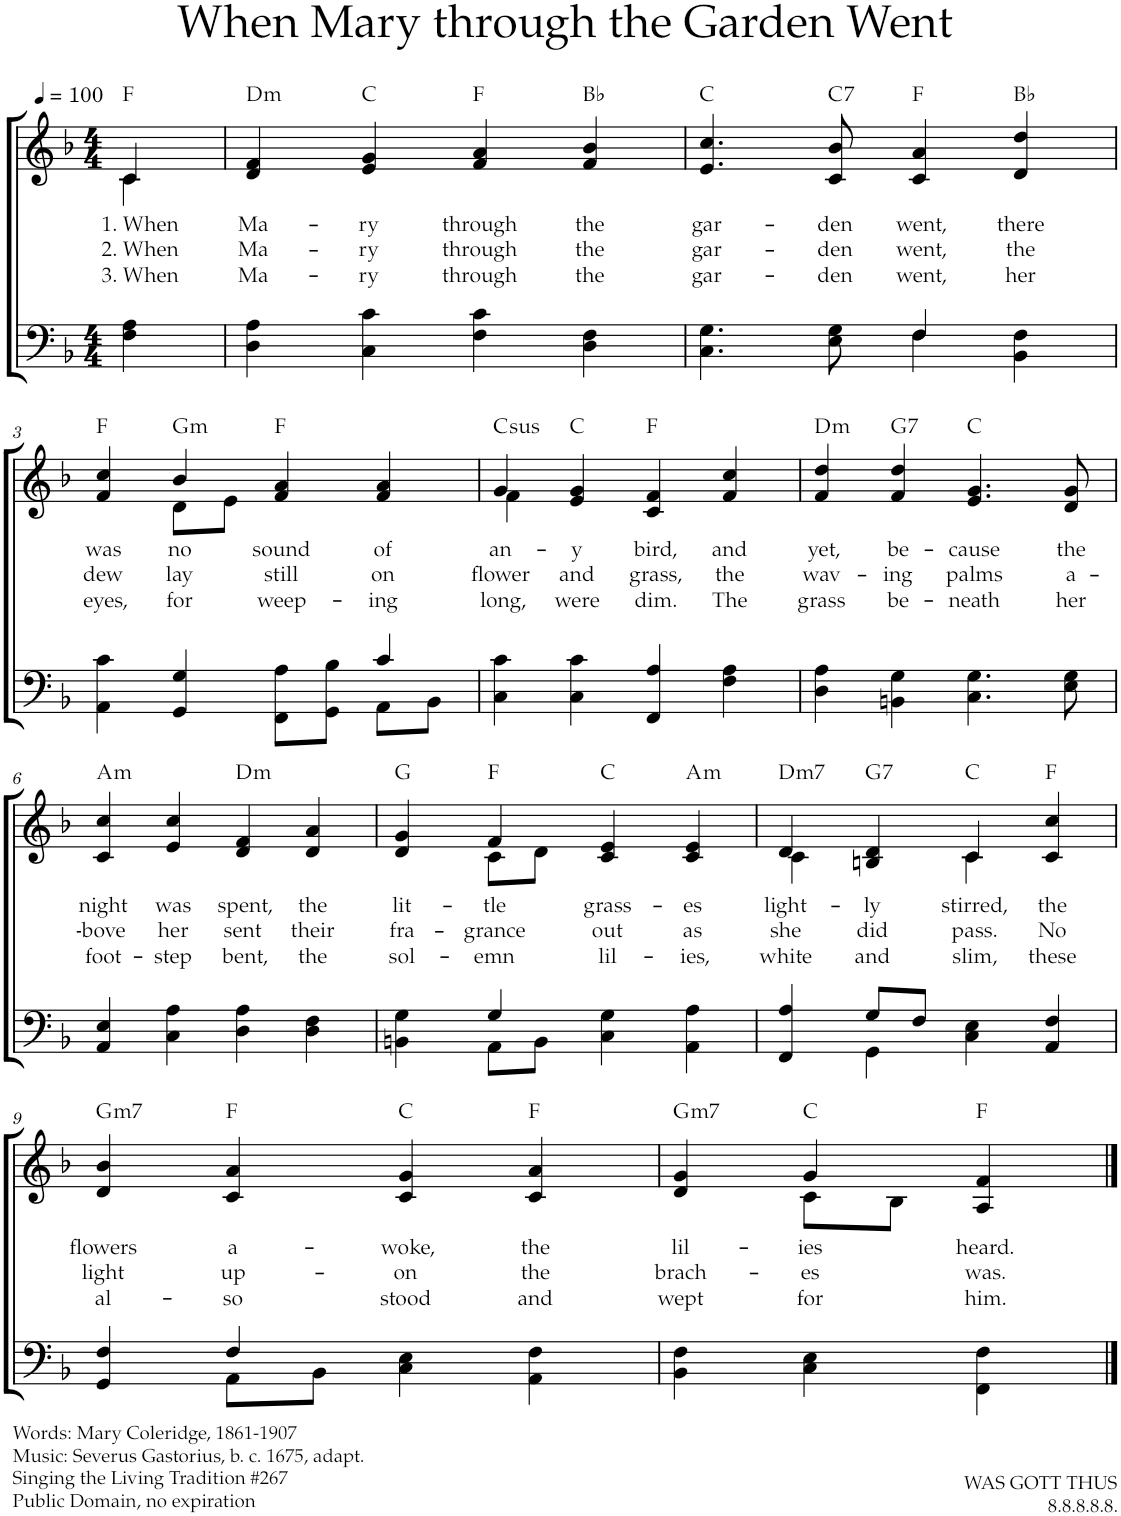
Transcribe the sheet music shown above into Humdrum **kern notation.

**kern	**kern	**text	**text	**text	**harte
*part2	*part1	*part1	*part1	*part1	*part1
*staff2	*staff1	*staff1	*staff1	*staff1	*
*I"Piano	*I"Piano	*	*	*	*
*I'Pno	*I'Pno	*	*	*	*
*clefF4	*clefG2	*	*	*	*
*k[b-]	*k[b-]	*	*	*	*
*M4/4	*M4/4	*	*	*	*
*MM100	*MM100	*	*	*	*
=	=	=	=	=	=
!	!	!LO:LY:b	!LO:LY:b	!LO:LY:b	!
*	*^	*	*	*	*
4F\ 4A\	4c/	4c\	1. When	2. When	3. When	F:maj
=1	=1	=1	=1	=1	=1	=1
!	!	!	!LO:LY:b	!LO:LY:b	!LO:LY:b	!
*	*v	*v	*	*	*	*
4D\ 4A\	4d/ 4f/	Ma-	Ma-	Ma-	.
!	!	!LO:LY:b	!LO:LY:b	!LO:LY:b	!
4C\ 4c\	4e/ 4g/	-ry	-ry	-ry	.
!	!	!LO:LY:b	!LO:LY:b	!LO:LY:b	!
4F\ 4c\	4f/ 4a/	through	through	through	.
!	!	!LO:LY:b	!LO:LY:b	!LO:LY:b	!
4D\ 4F\	4f/ 4b-/	the	the	the	.
=2	=2	=2	=2	=2	=2
*^	*	*	*	*	*
!	!	!	!LO:LY:b	!LO:LY:b	!LO:LY:b	!
4.C\ 4.G\	2ryy	4.e/ 4.cc/	gar-	gar-	gar-	.
!	!	!	!LO:LY:b	!LO:LY:b	!LO:LY:b	!
8E\ 8G\	.	8c/ 8b-/	-den	-den	-den	.
!	!	!	!LO:LY:b	!LO:LY:b	!LO:LY:b	!
4F\	4F/	4c/ 4a/	went,	went,	went,	.
!	!	!	!LO:LY:b	!LO:LY:b	!LO:LY:b	!
4BB-\ 4F\	4ryy	4d/ 4dd/	there	the	her	.
!!LO:LB:g=z
=3	=3	=3	=3	=3	=3	=3
!	!	!	!LO:LY:b	!LO:LY:b	!LO:LY:b	!
*	*	*^	*	*	*	*
4AA\ 4c\	2.ryy	4f/ 4cc/	4ryy	was	dew	eyes,	F:maj
!	!	!	!	!LO:LY:b	!LO:LY:b	!LO:LY:b	!LO:H:kt=m
4GG/ 4G/	.	4b-/	8d\L	no	lay	for	G:min
.	.	.	8e\J	.	.	.	.
!	!	!	!	!LO:LY:b	!LO:LY:b	!LO:LY:b	!
8FF\ 8A\L	.	4f/ 4a/	2ryy	sound	still	weep-	F:maj
8GG\ 8B-\J	.	.	.	.	.	.	.
!	!	!	!	!LO:LY:b	!LO:LY:b	!LO:LY:b	!
4c/	8AA\L	4f/ 4a/	.	of	on	-ing	.
.	8BB-\J	.	.	.	.	.	.
=4	=4	=4	=4	=4	=4	=4	=4
!	!	!	!	!LO:LY:b	!LO:LY:b	!LO:LY:b	!LO:H:kt=sus
*v	*v	*	*	*	*	*	*
4C\ 4c\	4g/	4f\	an-	flower	long,	C:sus4
!	!	!	!LO:LY:b	!LO:LY:b	!LO:LY:b	!
4C\ 4c\	4e/ 4g/	2.ryy	-y	and	were	C:maj
!	!	!	!LO:LY:b	!LO:LY:b	!LO:LY:b	!
4FF/ 4A/	4c/ 4f/	.	bird,	grass,	dim.	F:maj
!	!	!	!LO:LY:b	!LO:LY:b	!LO:LY:b	!
4F\ 4A\	4f/ 4cc/	.	and	the	The	.
*	*v	*v	*	*	*	*
=5	=5	=5	=5	=5	=5
!	!	!LO:LY:b	!LO:LY:b	!LO:LY:b	!
4D\ 4A\	4f/ 4dd/	yet,	wav-	grass	.
!	!	!LO:LY:b	!LO:LY:b	!LO:LY:b	!
4BBn\ 4G\	4f/ 4dd/	be-	-ing	be-	.
!	!	!LO:LY:b	!LO:LY:b	!LO:LY:b	!
4.C\ 4.G\	4.e/ 4.g/	-cause	palms	-neath	.
!	!	!LO:LY:b	!LO:LY:b	!LO:LY:b	!
8E\ 8G\	8d/ 8g/	the	a-	her	.
!!LO:LB:g=z
=6	=6	=6	=6	=6	=6
!	!	!LO:LY:b	!LO:LY:b	!LO:LY:b	!
4AA/ 4E/	4c/ 4cc/	night	-bove	foot-	.
!	!	!LO:LY:b	!LO:LY:b	!LO:LY:b	!
4C\ 4A\	4e/ 4cc/	was	her	-step	.
!	!	!LO:LY:b	!LO:LY:b	!LO:LY:b	!
4D\ 4A\	4d/ 4f/	spent,	sent	bent,	.
!	!	!LO:LY:b	!LO:LY:b	!LO:LY:b	!
4D\ 4F\	4d/ 4a/	the	their	the	.
=7	=7	=7	=7	=7	=7
*^	*	*	*	*	*
!	!	!	!LO:LY:b	!LO:LY:b	!LO:LY:b	!
*	*	*^	*	*	*	*
4BBn\ 4G\	4ryy	4d/ 4g/	4ryy	lit-	fra-	sol-	G:maj
!	!	!	!	!LO:LY:b	!LO:LY:b	!LO:LY:b	!
8AA\L	4G/	4f/	8c\L	-tle	-grance	-emn	F:maj
8BB\J	.	.	8d\J	.	.	.	.
!	!	!	!	!LO:LY:b	!LO:LY:b	!LO:LY:b	!
4C\ 4G\	2ryy	4c/ 4e/	2ryy	grass-	out	lil-	C:maj
!	!	!	!	!LO:LY:b	!LO:LY:b	!LO:LY:b	!LO:H:kt=m
4AA\ 4A\	.	4c/ 4e/	.	-es	as	-ies,	A:min
=8	=8	=8	=8	=8	=8	=8	=8
!	!	!	!	!LO:LY:b	!LO:LY:b	!LO:LY:b	!LO:H:kt=m7
4FF/ 4A/	4ryy	4d/	4c\	light-	she	white	D:min7
!	!	!	!	!LO:LY:b	!LO:LY:b	!LO:LY:b	!LO:H:kt=7
8G/L	4GG\	4Bn/ 4d/	4ryy	-ly	did	and	G:7
8F/J	.	.	.	.	.	.	.
!	!	!	!	!LO:LY:b	!LO:LY:b	!LO:LY:b	!
4C\ 4E\	2ryy	4c/	4c\	stirred,	pass.	slim,	C:maj
!	!	!	!	!LO:LY:b	!LO:LY:b	!LO:LY:b	!
4AA/ 4F/	.	4c/ 4cc/	4ryy	the	No	these	F:maj
!!LO:LB:g=z
=9	=9	=9	=9	=9	=9	=9	=9
!	!	!	!	!LO:LY:b	!LO:LY:b	!LO:LY:b	!
*	*	*v	*v	*	*	*	*
4GG/ 4F/	4ryy	4d/ 4b-/	flowers	light	al-	.
!	!	!	!LO:LY:b	!LO:LY:b	!LO:LY:b	!
4F/	8AA\L	4c/ 4a/	a-	up-	-so	.
.	8BB-\J	.	.	.	.	.
!	!	!	!LO:LY:b	!LO:LY:b	!LO:LY:b	!
4C\ 4E\	2ryy	4c/ 4g/	-woke,	-on	stood	.
!	!	!	!LO:LY:b	!LO:LY:b	!LO:LY:b	!
4AA\ 4F\	.	4c/ 4a/	the	the	and	.
*v	*v	*	*	*	*	*
=10	=10	=10	=10	=10	=10
!	!	!LO:LY:b	!LO:LY:b	!LO:LY:b	!LO:H:kt=m7
*	*^	*	*	*	*
4BB-\ 4F\	4d/ 4g/	4ryy	lil-	brach-	wept	G:min7
!	!	!	!LO:LY:b	!LO:LY:b	!LO:LY:b	!
4C\ 4E\	4g/	8c\L	-ies	-es	for	C:maj
.	.	8B-\J	.	.	.	.
!	!	!	!LO:LY:b	!LO:LY:b	!LO:LY:b	!
4FF\ 4F\	4A/ 4f/	4ryy	heard.	was.	him.	F:maj
*	*v	*v	*	*	*	*
==	==	==	==	==	==
*-	*-	*-	*-	*-	*-
